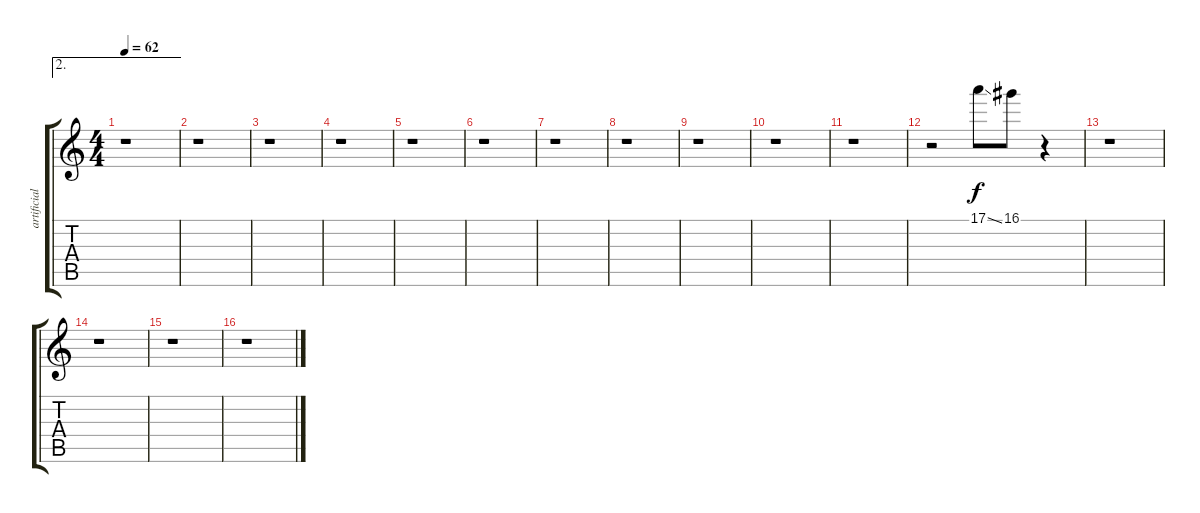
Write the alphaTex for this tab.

\track ("artificial harmonics" "artificial") {instrument overdrivenguitar}
\staff {score tabs}
\tuning (E4 B3 G3 D3 A2 E2) {hide}
\ae 2
\ts (4 4)
\tempo 62
\clef g2
\ks c
r.1{dy f} |
r.1 |
r.1 |
r.1 |
r.1 |
r.1 |
r.1 |
r.1 |
r.1 |
r.1 |
r.1 |
r.2 17.1{ss}.8 16.1.8 r.4 |
r.1 |
r.1 |
r.1 |
r.1
